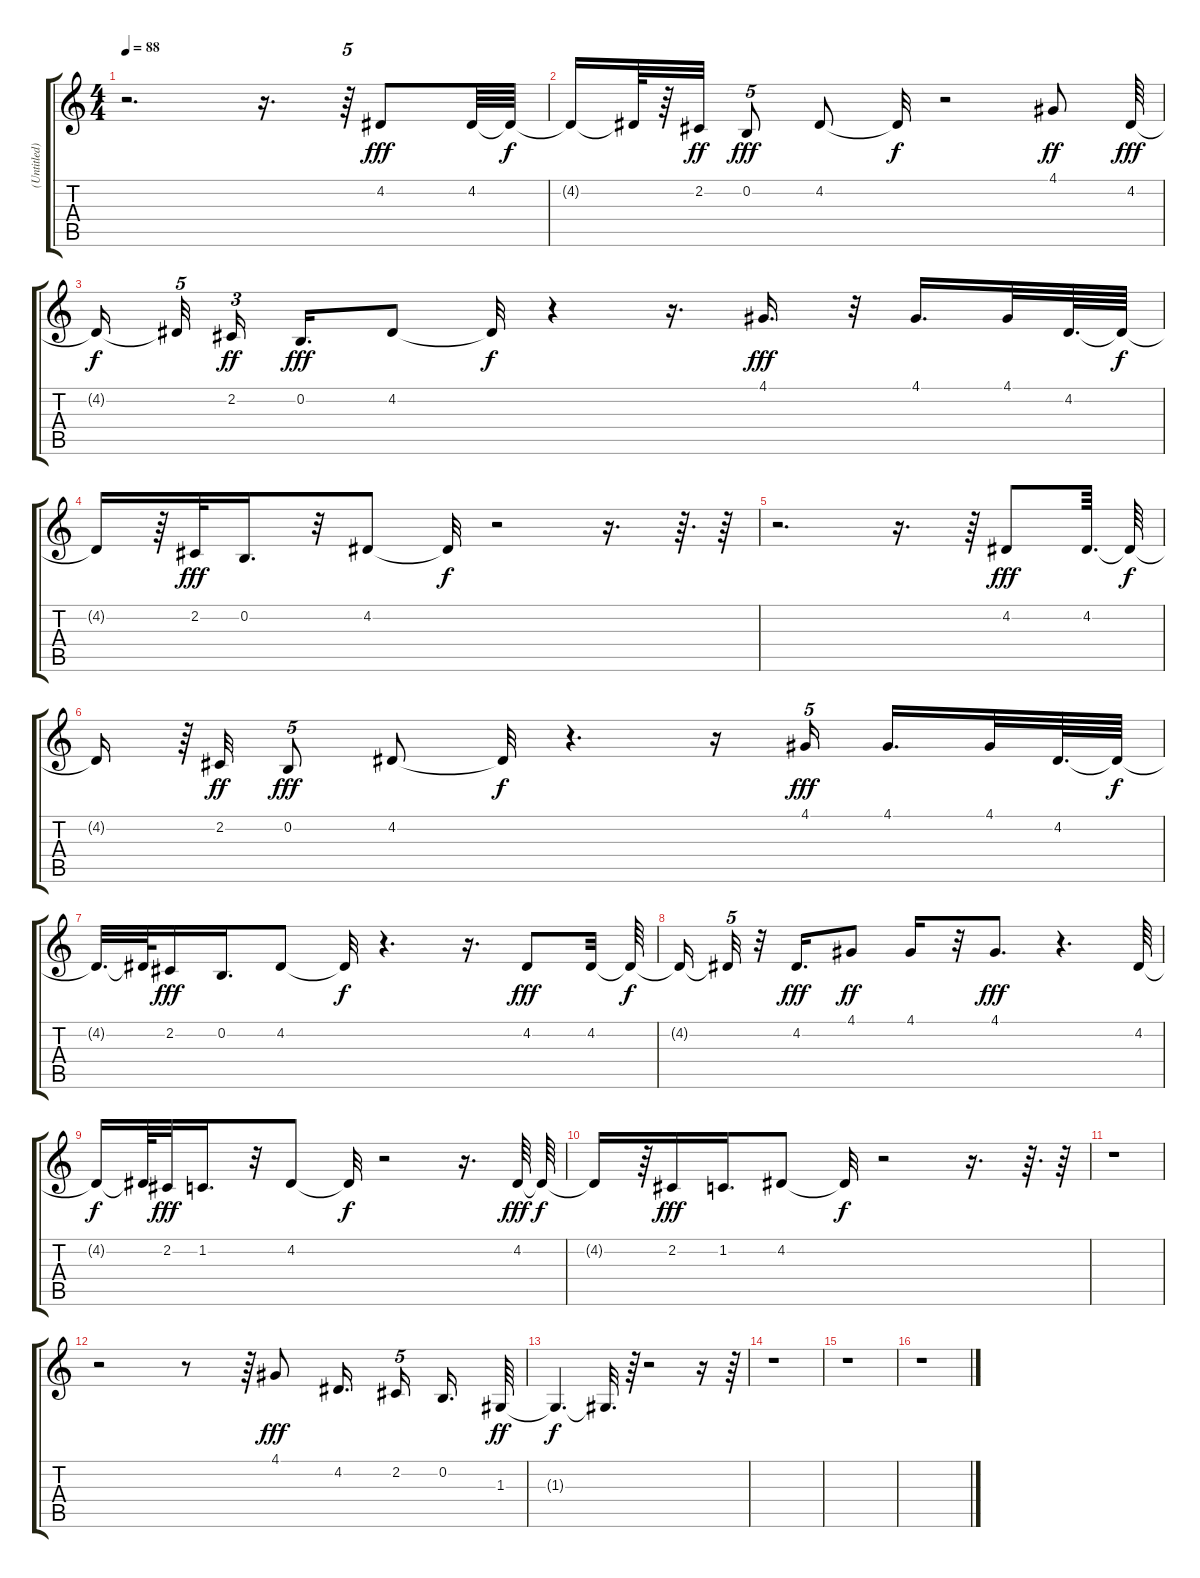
\track ("(Untitled)" "(Untitled)") {mute instrument lead2sawtooth}
\staff {score tabs}
\tuning (E4 B3 G3 D3 A2 E2) {hide}
\ts (4 4)
\tempo 88
\clef g2
\ks c
r.2{d dy ff} r.16{d} r.64{tu (5 4)} 4.2.8{dy fff} 4.2.64 4.2{t}.64{dy f} |
4.2{t}.16 4.2{t}.64 r.64 2.2.32{dy ff} 0.2.8{tu (5 4) dy fff} 4.2.8 4.2{t}.32{dy f} r.2 4.1.8{dy ff} 4.2.64{dy fff} |
4.2{t}.16{dy f beam splitsecondary} 4.2{t}.32{tu (5 4)} 2.2.16{tu (3 2) dy ff beam splitsecondary} 0.2.16{d dy fff} 4.2.8 4.2{t}.32{dy f} r.4 r.16{d} 4.1.16{d dy fff} r.32 4.1.16{d} 4.1.32 4.2.64{d} 4.2{t}.64{dy f} |
4.2{t}.16 r.64 2.2.32{dy fff} 0.2.16{d} r.32 4.2.8 4.2{t}.32{dy f} r.2 r.16{d} r.64{d} r.64 |
r.2{d} r.16{d} r.64 4.2.8{dy fff} 4.2.64{d} 4.2{t}.64{dy f} |
4.2{t}.16 r.64{tu (3 2)} 2.2.32{dy ff} 0.2.8{tu (5 4) dy fff} 4.2.8 4.2{t}.32{dy f} r.4{d} r.16 4.1.16{tu (5 4) dy fff beam splitsecondary} 4.1.16{d} 4.1.32 4.2.64{d} 4.2{t}.64{dy f} |
4.2{t}.32{d} 4.2{t}.64 2.2.16{dy fff} 0.2.16{d} 4.2.8 4.2{t}.32{dy f} r.4{d} r.16{d} 4.2.8{dy fff} 4.2.32 4.2{t}.64{dy f} |
4.2{t}.16 4.2{t}.32{tu (5 4)} r.32 4.2.16{d dy fff} 4.1.8{dy ff} 4.1.16 r.32 4.1.8{d dy fff} r.4{d} 4.2.64{volume 14 balance 10} |
4.2{t}.16{dy f} 4.2{t}.64 2.2.32{dy fff} 1.2.16{d} r.32 4.2.8 4.2{t}.32{dy f} r.2 r.16{d} 4.2.64{dy fff} 4.2{t}.64{dy f} |
4.2{t}.16 r.64 2.2.16{dy fff} 1.2.16{d} 4.2.8 4.2{t}.32{dy f} r.2 r.16{d} r.64{d} r.64 |
r.1 |
r.2 r.8 r.64 4.1.8{dy fff volume 16 balance 8} 4.2.16{d beam splitsecondary} 2.2.16{tu (5 4)} 0.2.16{d} 1.3.64{dy ff} |
1.3{t}.4{d dy f} 1.3{t}.32{d} r.64 r.2 r.16 r.64 |
r.1 |
r.1 |
r.1
